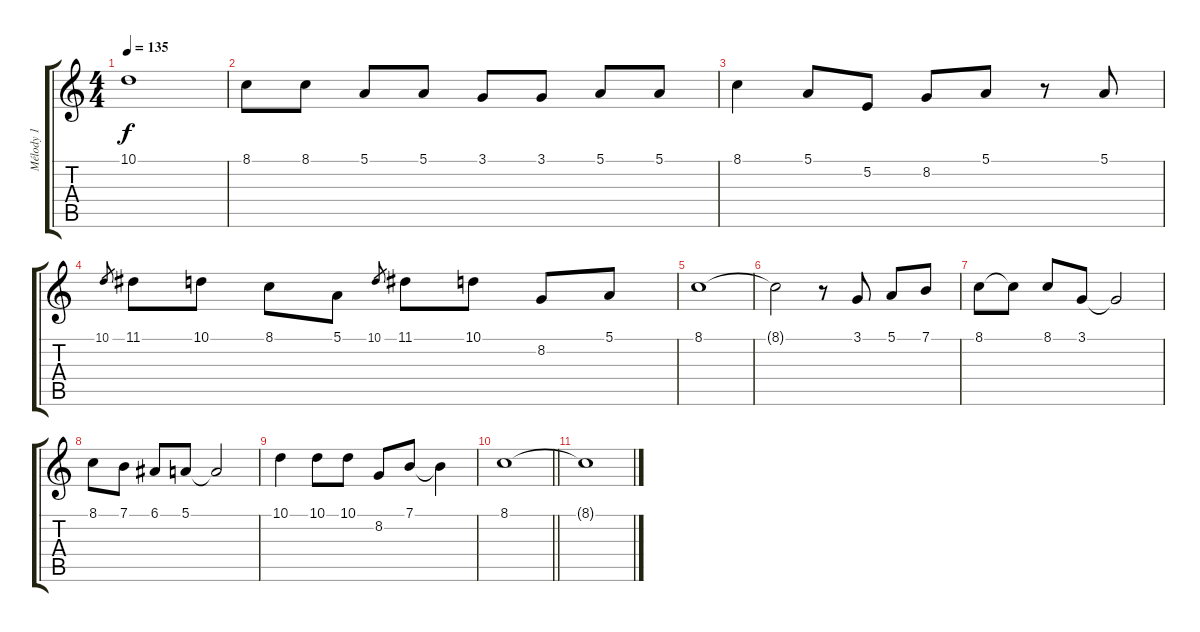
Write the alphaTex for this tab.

\track ("Mélody 1" "Mélody 1") {instrument honkytonkpiano}
\staff {score tabs}
\tuning (E4 B3 G3 D3 A2 E2) {hide}
\ts (4 4)
\tempo 135
\clef g2
\ks c
10.1{t}.1{dy f} |
8.1.8 8.1.8 5.1.8 5.1.8 3.1.8 3.1.8 5.1.8 5.1.8 |
8.1.4 5.1.8 5.2.8 8.2.8 5.1.8 r.8 5.1.8 |
10.1.8{gr} 11.1.8 10.1.8 8.1.8 5.1.8 10.1.8{gr} 11.1.8 10.1.8 8.2.8 5.1.8 |
8.1.1 |
8.1{t}.2 r.8 3.1.8 5.1.8 7.1.8 |
8.1.8 8.1{t}.8 8.1.8 3.1.8 3.1{t}.2 |
8.1.8 7.1.8 6.1.8 5.1.8 5.1{t}.2 |
10.1.4 10.1.8 10.1.8 8.2.8 7.1.8 7.1{t}.4 |
\barLineRight lightlight
8.1.1 |
8.1{t}.1
